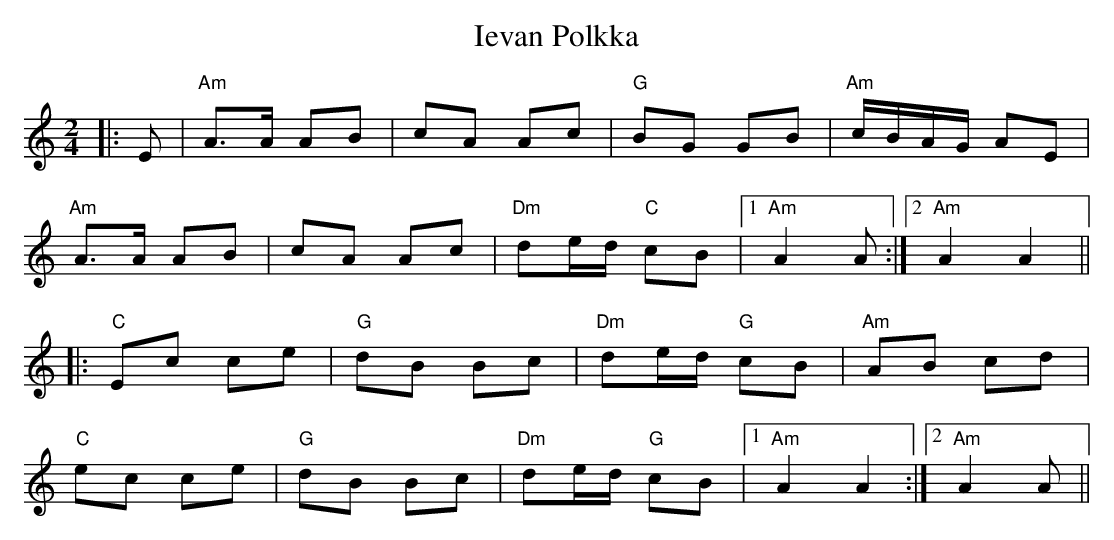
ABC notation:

X:1
T: Ievan Polkka
M: 2/4
L: 1/8
K: Amin
|:E|"Am"A>A AB|cA Ac|"G"BG GB|"Am"c/B/A/G/ AE|
"Am"A>A AB|cA Ac|"Dm"de/d/ "C"cB|1 "Am"A2 A:|2 "Am"A2 A2||
|:"C"Ec ce|"G"dB Bc|"Dm"de/d/ "G"cB|"Am"AB cd|
"C"ec ce|"G"dB Bc|"Dm"de/d/ "G"cB|1 "Am"A2 A2:|2 "Am"A2 A||
